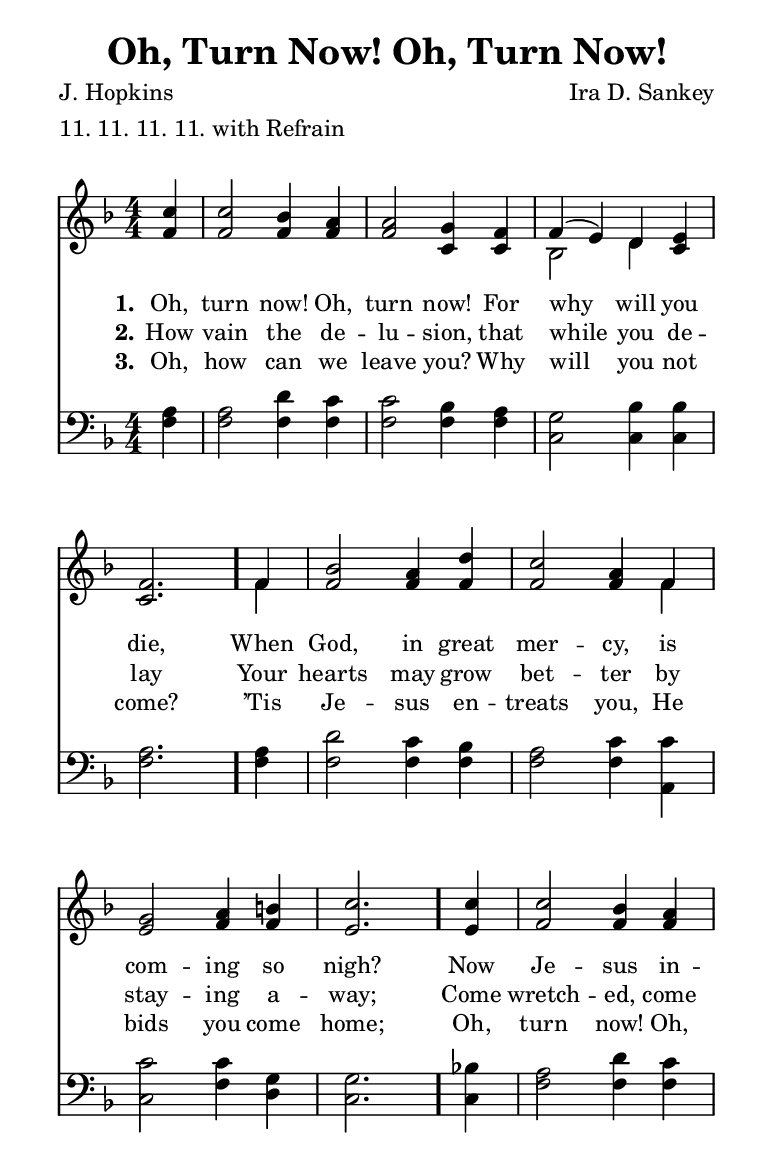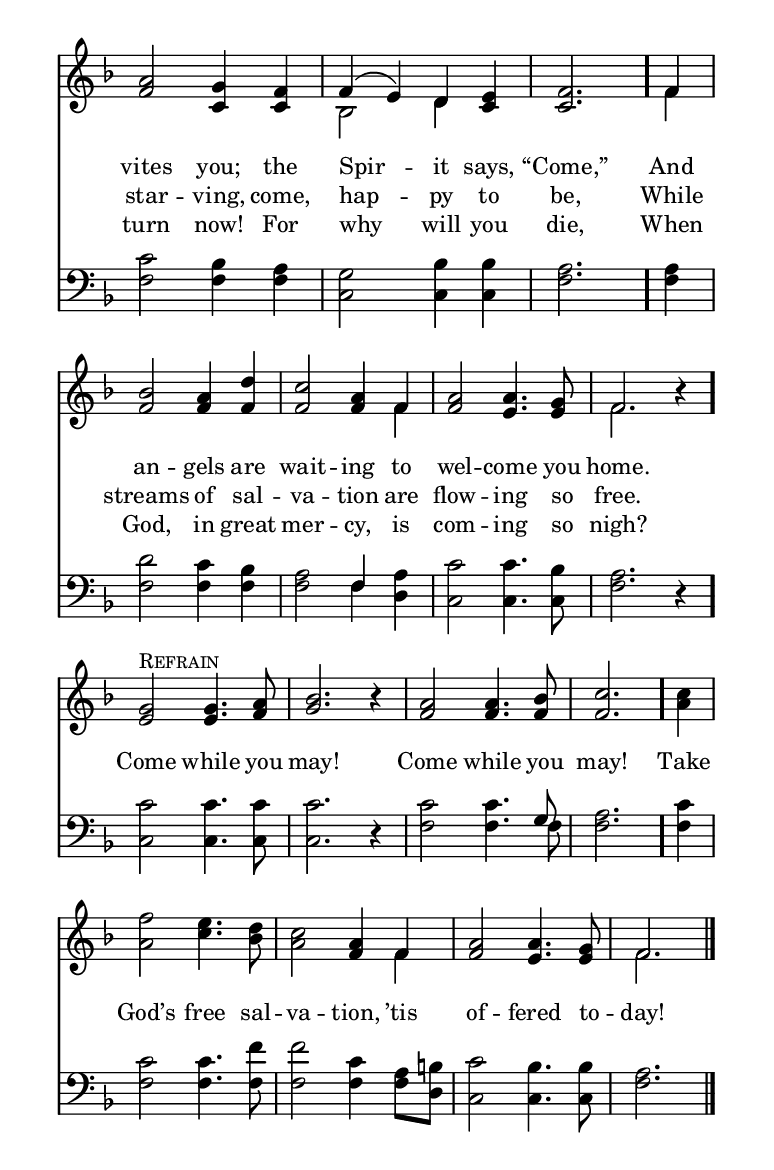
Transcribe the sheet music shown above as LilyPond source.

\include "common/global.ily"
\paper {
  \include "common/paper.ily"
}

\header{
  %gospel
  hymnnumber = "110"
  title = "Oh, Turn Now! Oh, Turn Now!"
  tunename = "Hiding In Thee"
  meter = "11. 11. 11. 11. with Refrain"
  poet = "J. Hopkins"
  composer = "Ira D. Sankey"
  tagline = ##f
}

% for fermata in MIDI
ta = { \tempo 4=100 }
tb = { \tempo 4=50  }

% original document for this song often shows quavers where crotchets belong
patternAA = { c4 | c2 c4 c4 | c2 c4 c4 | c4( c4) c4 c4 | c2. }
patternAB = { c4 | c2 c4 c4 | c2 c4 c4 | c2      c4 c4 | c2. }

patternBA = \patternAB
patternBB = { c4 | c2 c4 c4 | c2 c4 c4 | c2    c4. c8 | c2. } % inlined last rest

patternCA = { c2 c4. c8 | c2. r4 | c2 c4. c8 | c2. }

patternDA = { c4 | c2 c4. c8 | c2 c4 c4      | c2 c4. c8 | c2. }
patternDB = { c4 | c2 c4. c8 | c2 c4 c8[ c8] | c2 c4. c8 | c2. }

global = {
  \include "common/overrides.ily"
  \override Staff.TimeSignature.style = #'numbered
  \time 4/4
  \override Score.MetronomeMark.transparent = ##t % hide all fermata changes too
  \ta
  \key f \major
  \partial 4
  \autoBeamOff
}

notesSoprano = {
\global
\relative c'' {

  \changePitch \patternAA { c | c bes a | a g f | f e d e | f }
  \changePitch \patternBA { f | bes a d | c a f | g a b! | c }
  \changePitch \patternAA { c | c bes a | a g f | f e d e | f }
  \changePitch \patternBB { f | bes a d | c a f | a a g | f r4 }

  << s^\markup { \small \caps "Refrain" }
  \changePitch \patternCA { g g a | bes | a a bes | c } >>
  \changePitch \patternDA { c | f e d | c a f | a a g | f }

  \bar "|."

}
}

notesAlto = {
\global
\relative e' {

  \changePitch \patternAB { f | f f f | f c c | bes d c | c }
  \changePitch \patternBA { f | f f f | f f f | e f f | e }
  \changePitch \patternAB { e | f f f | f c c | bes d c | c }
  \changePitch \patternBB { f | f f f | f f f | f e e | f r4 }

  \changePitch \patternCA { e e f | g | f f f | f }
  \changePitch \patternDA { a | a c bes | a f f | f e e | f }

}
}

notesTenor = {
\global
\relative a {

  \changePitch \patternAB { a | a d c | c bes a | g bes bes | a }
  \changePitch \patternBA { a | d c bes | a c c | c c g | g }
  \changePitch \patternAB { bes! | a d c | c bes a | g bes bes | a }
  \changePitch \patternBB { a | d c bes | a f a | c c bes | a r4 }

  \changePitch \patternCA { c c c | c | c c g | a }
  \changePitch \patternDB { c | c c f | f c a b! | c bes bes | a }

}
}

notesBass = {
\global
\relative f {

  \changePitch \patternAB { f | f f f | f f f c c c | f }
  \changePitch \patternBA { f | f f f | f f a, | c f d | c }
  \changePitch \patternAB { c | f f f | f f f | c c c | f }
  \changePitch \patternBB { f | f f f | f f d | c c c | f r4 }

  \changePitch \patternCA { c c c | c | f f f | f }
  \changePitch \patternDB { f | f f f | f f f d | c c c | f }

}
}

Refrain = \lyricmode {

Come while you may! Come while you may! \bar "."
Take God’s free sal -- va -- tion, ’tis of -- fered to -- day! \bar "."

}

wordsA = \lyricmode {
\set stanza = "1."

Oh, turn now! Oh, turn now! For why will you die, \bar "."
When God, in great mer -- cy, is com -- ing so nigh? \bar "."
Now Je -- sus in -- vites you; the Spir -- it says, “Come,” \bar "."
And an -- gels are wait -- ing to wel -- come you home. \bar "."

}

wordsB = \lyricmode {
\set stanza = "2."

How vain the de -- lu -- sion, that while you de -- lay
Your hearts may grow bet -- ter by stay -- ing a -- way;
Come wretch -- ed, come star -- ving, come, hap -- py to be,
While streams of sal -- va -- tion are flow -- ing so free.

\Refrain

}

wordsC = \lyricmode {
\set stanza = "3."

Oh, how can we leave you? Why will you not come?
’Tis Je -- sus en -- treats you, He bids you come home;
Oh, turn now! Oh, turn now! For why will you die,
When God, in great mer -- cy, is com -- ing so nigh?

}

\score {
  \context ChoirStaff <<
    \context Staff = upper <<
      \set Staff.autoBeaming = ##f
      \set ChoirStaff.systemStartDelimiter = #'SystemStartBar
      \set ChoirStaff.printPartCombineTexts = ##f
      \partcombine #'(2 . 9) \notesSoprano \notesAlto
      \context NullVoice = sopranos { \voiceOne << \notesSoprano >> }
      \context NullVoice = altos { \voiceTwo << \notesAlto >> }
      \context Lyrics = one   \lyricsto sopranos \wordsA
      \context Lyrics = two   \lyricsto sopranos \wordsB
      \context Lyrics = three \lyricsto sopranos \wordsC
    >>
    \context Staff = men <<
      \set Staff.autoBeaming = ##f
      \clef bass
      \set ChoirStaff.printPartCombineTexts = ##f
      \partcombine #'(2 . 9) \notesTenor \notesBass
      \context NullVoice = tenors { \voiceOne << \notesTenor >> }
      \context NullVoice = basses { \voiceTwo << \notesBass >> }
    >>
  >>
  \layout {
    \include "common/layout.ily"
  }
  \midi{
    \include "common/midi.ily"
  }
}

\version "2.19.49"  % necessary for upgrading to future LilyPond versions.

% vi:set et ts=2 sw=2 ai nocindent syntax=lilypond:
